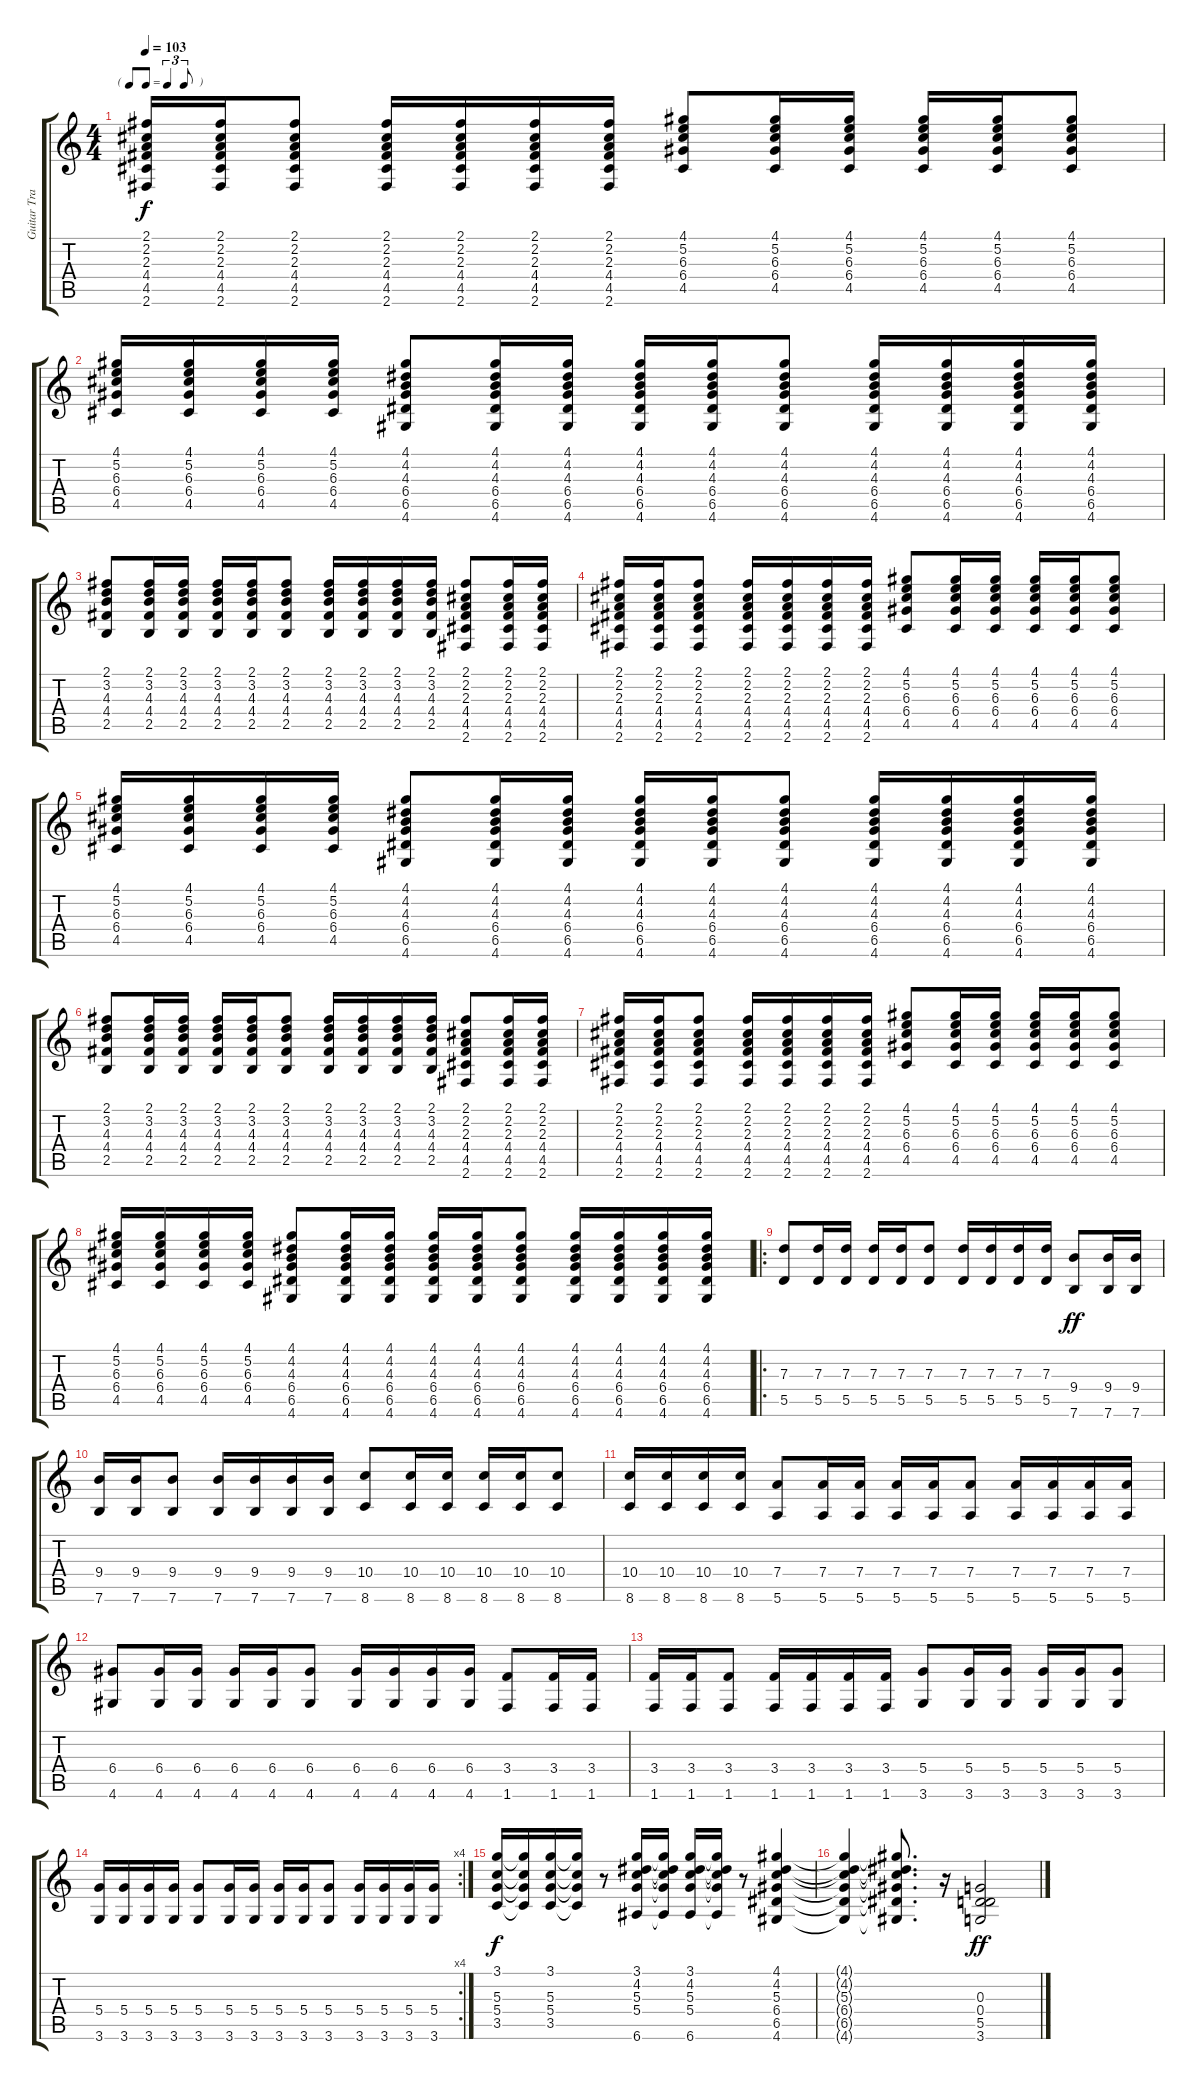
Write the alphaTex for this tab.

\track ("Guitar Track 1" "Guitar Tra") {instrument overdrivenguitar}
\staff {score tabs}
\tuning (E4 B3 G3 D3 A2 E2) {hide}
\ts (4 4)
\tf triplet8th
\tempo 103
\clef g2
\ks c
(2.1 2.2 2.3 4.4 4.5 2.6).16{dy f} (2.1 2.2 2.3 4.4 4.5 2.6).16 (2.1 2.2 2.3 4.4 4.5 2.6).8 (2.1 2.2 2.3 4.4 4.5 2.6).16 (2.1 2.2 2.3 4.4 4.5 2.6).16 (2.1 2.2 2.3 4.4 4.5 2.6).16 (2.1 2.2 2.3 4.4 4.5 2.6).16 (4.1 5.2 6.3 6.4 4.5).8 (4.1 5.2 6.3 6.4 4.5).16 (4.1 5.2 6.3 6.4 4.5).16 (4.1 5.2 6.3 6.4 4.5).16 (4.1 5.2 6.3 6.4 4.5).16 (4.1 5.2 6.3 6.4 4.5).8 |
(4.1 5.2 6.3 6.4 4.5).16 (4.1 5.2 6.3 6.4 4.5).16 (4.1 5.2 6.3 6.4 4.5).16 (4.1 5.2 6.3 6.4 4.5).16 (4.1 4.2 4.3 6.4 6.5 4.6).8 (4.1 4.2 4.3 6.4 6.5 4.6).16 (4.1 4.2 4.3 6.4 6.5 4.6).16 (4.1 4.2 4.3 6.4 6.5 4.6).16 (4.1 4.2 4.3 6.4 6.5 4.6).16 (4.1 4.2 4.3 6.4 6.5 4.6).8 (4.1 4.2 4.3 6.4 6.5 4.6).16 (4.1 4.2 4.3 6.4 6.5 4.6).16 (4.1 4.2 4.3 6.4 6.5 4.6).16 (4.1 4.2 4.3 6.4 6.5 4.6).16 |
(2.1 3.2 4.3 4.4 2.5).8 (2.1 3.2 4.3 4.4 2.5).16 (2.1 3.2 4.3 4.4 2.5).16 (2.1 3.2 4.3 4.4 2.5).16 (2.1 3.2 4.3 4.4 2.5).16 (2.1 3.2 4.3 4.4 2.5).8 (2.1 3.2 4.3 4.4 2.5).16 (2.1 3.2 4.3 4.4 2.5).16 (2.1 3.2 4.3 4.4 2.5).16 (2.1 3.2 4.3 4.4 2.5).16 (2.1 2.2 2.3 4.4 4.5 2.6).8 (2.1 2.2 2.3 4.4 4.5 2.6).16 (2.1 2.2 2.3 4.4 4.5 2.6).16 |
(2.1 2.2 2.3 4.4 4.5 2.6).16 (2.1 2.2 2.3 4.4 4.5 2.6).16 (2.1 2.2 2.3 4.4 4.5 2.6).8 (2.1 2.2 2.3 4.4 4.5 2.6).16 (2.1 2.2 2.3 4.4 4.5 2.6).16 (2.1 2.2 2.3 4.4 4.5 2.6).16 (2.1 2.2 2.3 4.4 4.5 2.6).16 (4.1 5.2 6.3 6.4 4.5).8 (4.1 5.2 6.3 6.4 4.5).16 (4.1 5.2 6.3 6.4 4.5).16 (4.1 5.2 6.3 6.4 4.5).16 (4.1 5.2 6.3 6.4 4.5).16 (4.1 5.2 6.3 6.4 4.5).8 |
(4.1 5.2 6.3 6.4 4.5).16 (4.1 5.2 6.3 6.4 4.5).16 (4.1 5.2 6.3 6.4 4.5).16 (4.1 5.2 6.3 6.4 4.5).16 (4.1 4.2 4.3 6.4 6.5 4.6).8 (4.1 4.2 4.3 6.4 6.5 4.6).16 (4.1 4.2 4.3 6.4 6.5 4.6).16 (4.1 4.2 4.3 6.4 6.5 4.6).16 (4.1 4.2 4.3 6.4 6.5 4.6).16 (4.1 4.2 4.3 6.4 6.5 4.6).8 (4.1 4.2 4.3 6.4 6.5 4.6).16 (4.1 4.2 4.3 6.4 6.5 4.6).16 (4.1 4.2 4.3 6.4 6.5 4.6).16 (4.1 4.2 4.3 6.4 6.5 4.6).16 |
(2.1 3.2 4.3 4.4 2.5).8 (2.1 3.2 4.3 4.4 2.5).16 (2.1 3.2 4.3 4.4 2.5).16 (2.1 3.2 4.3 4.4 2.5).16 (2.1 3.2 4.3 4.4 2.5).16 (2.1 3.2 4.3 4.4 2.5).8 (2.1 3.2 4.3 4.4 2.5).16 (2.1 3.2 4.3 4.4 2.5).16 (2.1 3.2 4.3 4.4 2.5).16 (2.1 3.2 4.3 4.4 2.5).16 (2.1 2.2 2.3 4.4 4.5 2.6).8 (2.1 2.2 2.3 4.4 4.5 2.6).16 (2.1 2.2 2.3 4.4 4.5 2.6).16 |
(2.1 2.2 2.3 4.4 4.5 2.6).16 (2.1 2.2 2.3 4.4 4.5 2.6).16 (2.1 2.2 2.3 4.4 4.5 2.6).8 (2.1 2.2 2.3 4.4 4.5 2.6).16 (2.1 2.2 2.3 4.4 4.5 2.6).16 (2.1 2.2 2.3 4.4 4.5 2.6).16 (2.1 2.2 2.3 4.4 4.5 2.6).16 (4.1 5.2 6.3 6.4 4.5).8 (4.1 5.2 6.3 6.4 4.5).16 (4.1 5.2 6.3 6.4 4.5).16 (4.1 5.2 6.3 6.4 4.5).16 (4.1 5.2 6.3 6.4 4.5).16 (4.1 5.2 6.3 6.4 4.5).8 |
(4.1 5.2 6.3 6.4 4.5).16 (4.1 5.2 6.3 6.4 4.5).16 (4.1 5.2 6.3 6.4 4.5).16 (4.1 5.2 6.3 6.4 4.5).16 (4.1 4.2 4.3 6.4 6.5 4.6).8 (4.1 4.2 4.3 6.4 6.5 4.6).16 (4.1 4.2 4.3 6.4 6.5 4.6).16 (4.1 4.2 4.3 6.4 6.5 4.6).16 (4.1 4.2 4.3 6.4 6.5 4.6).16 (4.1 4.2 4.3 6.4 6.5 4.6).8 (4.1 4.2 4.3 6.4 6.5 4.6).16 (4.1 4.2 4.3 6.4 6.5 4.6).16 (4.1 4.2 4.3 6.4 6.5 4.6).16 (4.1 4.2 4.3 6.4 6.5 4.6).16 |
\ro
(7.3 5.5).8 (7.3 5.5).16 (7.3 5.5).16 (7.3 5.5).16 (7.3 5.5).16 (7.3 5.5).8 (7.3 5.5).16 (7.3 5.5).16 (7.3 5.5).16 (7.3 5.5).16 (9.4 7.6).8{dy ff} (9.4 7.6).16 (9.4 7.6).16 |
(9.4 7.6).16 (9.4 7.6).16 (9.4 7.6).8 (9.4 7.6).16 (9.4 7.6).16 (9.4 7.6).16 (9.4 7.6).16 (10.4 8.6).8 (10.4 8.6).16 (10.4 8.6).16 (10.4 8.6).16 (10.4 8.6).16 (10.4 8.6).8 |
(10.4 8.6).16 (10.4 8.6).16 (10.4 8.6).16 (10.4 8.6).16 (7.4 5.6).8 (7.4 5.6).16 (7.4 5.6).16 (7.4 5.6).16 (7.4 5.6).16 (7.4 5.6).8 (7.4 5.6).16 (7.4 5.6).16 (7.4 5.6).16 (7.4 5.6).16 |
(6.4 4.6).8 (6.4 4.6).16 (6.4 4.6).16 (6.4 4.6).16 (6.4 4.6).16 (6.4 4.6).8 (6.4 4.6).16 (6.4 4.6).16 (6.4 4.6).16 (6.4 4.6).16 (3.4 1.6).8 (3.4 1.6).16 (3.4 1.6).16 |
(3.4 1.6).16 (3.4 1.6).16 (3.4 1.6).8 (3.4 1.6).16 (3.4 1.6).16 (3.4 1.6).16 (3.4 1.6).16 (5.4 3.6).8 (5.4 3.6).16 (5.4 3.6).16 (5.4 3.6).16 (5.4 3.6).16 (5.4 3.6).8 |
\rc 4
(5.4 3.6).16 (5.4 3.6).16 (5.4 3.6).16 (5.4 3.6).16 (5.4 3.6).8 (5.4 3.6).16 (5.4 3.6).16 (5.4 3.6).16 (5.4 3.6).16 (5.4 3.6).8 (5.4 3.6).16 (5.4 3.6).16 (5.4 3.6).16 (5.4 3.6).16 |
(3.1 5.3 5.4 3.5).16{dy f} (3.1{t} 5.3{t} 5.4{t} 3.5{t}).16 (3.1 5.3 5.4 3.5).16 (3.1{t} 5.3{t} 5.4{t} 3.5{t}).16 r.8 (3.1 4.2 5.3 5.4 6.6).16 (3.1{t} 4.2{t} 5.3{t} 5.4{t} 6.6{t}).16 (3.1 4.2 5.3 5.4 6.6).16 (3.1{t} 4.2{t} 5.3{t} 5.4{t} 6.6{t}).16 r.8 (4.1 4.2 5.3 6.4 6.5 4.6).4 |
(4.1{t} 4.2{t} 5.3{t} 6.4{t} 6.5{t} 4.6{t}).4 (4.1{t} 4.2{t} 5.3{t} 6.4{t} 6.5{t} 4.6{t}).8{d} r.16 (0.3 0.4 5.5 3.6).2{dy ff}
